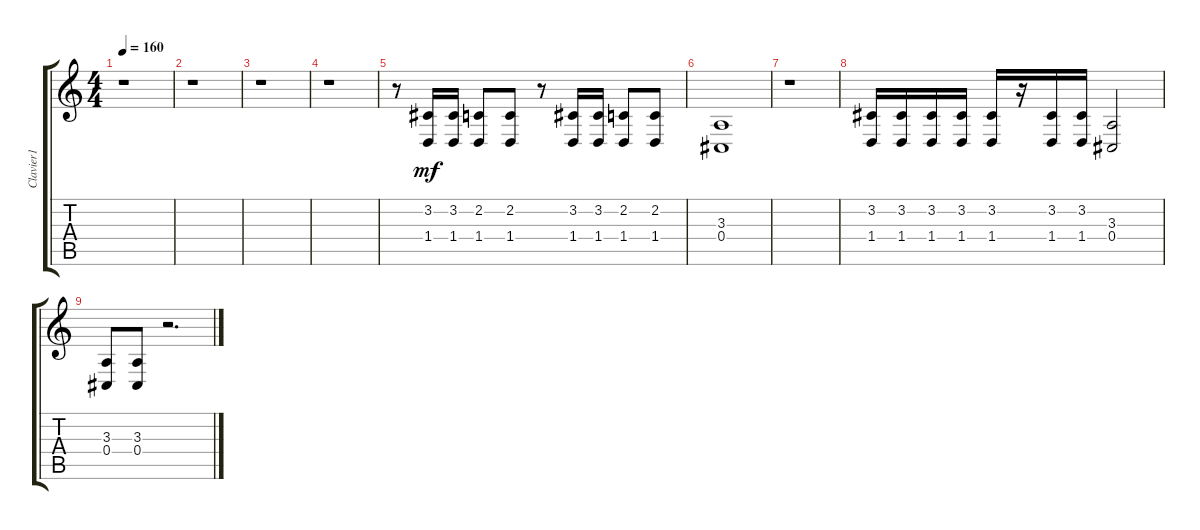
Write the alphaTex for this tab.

\track ("Clavier1" "Clavier1") {instrument choiraahs}
\staff {score tabs}
\tuning (Eb4 Bb3 Gb3 Db3 Ab2 Eb2) {hide}
\ts (4 4)
\tempo 160
\clef g2
\ks c
r.1{dy fff} |
r.1 |
r.1 |
r.1 |
r.8{instrument acousticgrandpiano} (3.2 1.4).16{dy mf} (3.2 1.4).16 (2.2 1.4).8 (2.2 1.4).8 r.8 (3.2 1.4).16 (3.2 1.4).16 (2.2 1.4).8 (2.2 1.4).8 |
(3.3 0.4).1 |
r.1 |
(3.2 1.4).16 (3.2 1.4).16 (3.2 1.4).16 (3.2 1.4).16 (3.2 1.4).16 r.16 (3.2 1.4).16 (3.2 1.4).16 (3.3 0.4).2 |
(3.3 0.4).8 (3.3 0.4).8 r.2{d}
